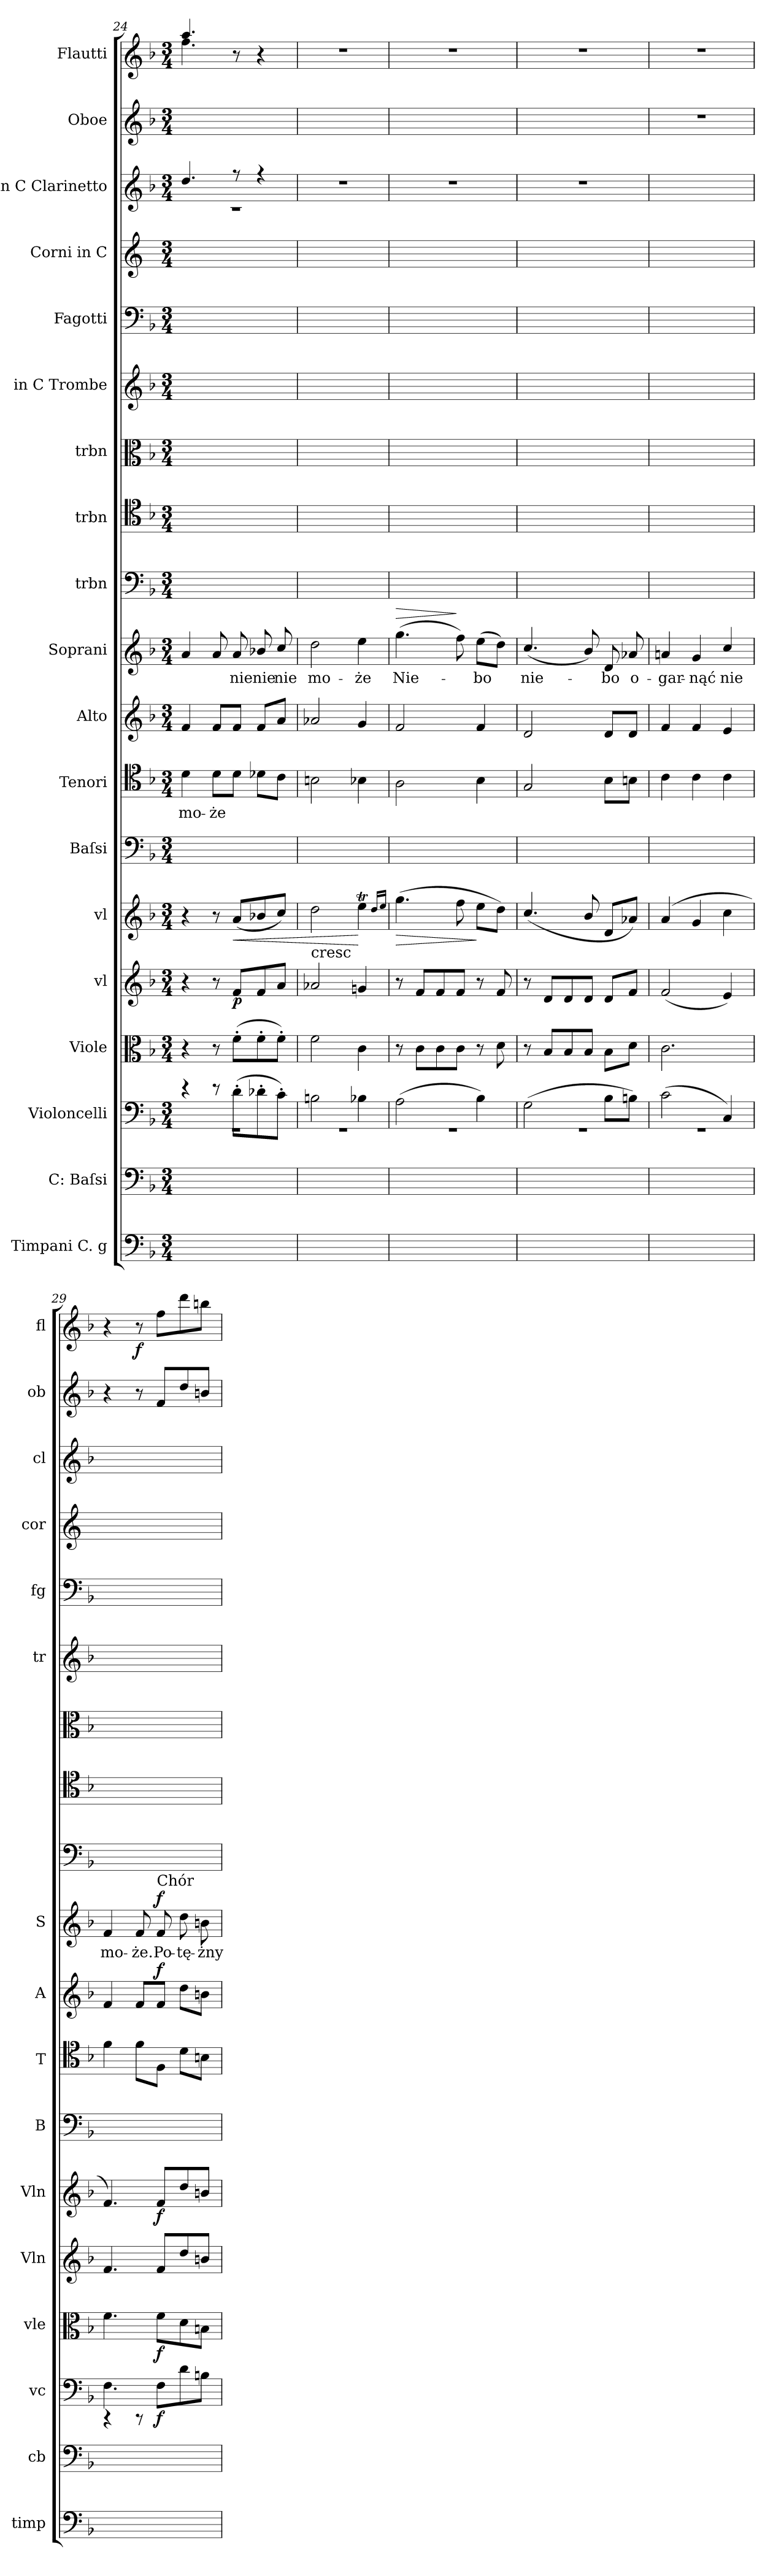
**kern	**kern	**kern	**dynam	**kern	**dynam	**kern	**dynam	**kern	**dynam	**kern	**kern	**text	**kern	**dynam	**kern	**text	**dynam	**kern	**kern	**kern	**kern	**kern	**kern	**kern	**kern	**kern	**dynam
*part19	*part18	*part17	*part17	*part16	*part16	*part15	*part15	*part14	*part14	*part13	*part12	*part12	*part11	*part11	*part10	*part10	*part10	*part9	*part8	*part7	*part6	*part5	*part4	*part3	*part2	*part1	*part1
*staff19	*staff18	*staff17	*staff17	*staff16	*staff16	*staff15	*staff15	*staff14	*staff14	*staff13	*staff12	*staff12	*staff11	*staff11	*staff10	*staff10	*staff10	*staff9	*staff8	*staff7	*staff6	*staff5	*staff4	*staff3	*staff2	*staff1	*staff1
*I"Timpani C. g	*I"C: Baſsi	*I"Violoncelli	*	*I"Viole	*	*I"vl	*	*I"vl	*	*I"Baſsi	*I"Tenori	*	*I"Alto	*	*I"Soprani	*	*	*I"trbn	*I"trbn	*I"trbn	*I"in C Trombe	*I"Fagotti	*I"Corni in C	*I"in C Clarinetto	*I"Oboe	*I"Flautti	*
*I'timp	*I'cb	*I'vc	*	*I'vle	*	*I'Vln	*	*I'Vln	*	*I'B	*I'T	*	*I'A	*	*I'S	*	*	*	*	*	*I'tr	*I'fg	*I'cor	*I'cl	*I'ob	*I'fl	*
*clefF4	*clefF4	*clefF4	*	*clefC3	*	*clefG2	*	*clefG2	*	*clefF4	*clefC4	*	*clefG2	*	*clefG2	*	*	*clefF4	*clefC4	*clefC3	*clefG2	*clefF4	*clefG2	*clefG2	*clefG2	*clefG2	*
*k[b-]	*k[b-]	*k[b-]	*	*k[b-]	*	*k[b-]	*	*k[b-]	*	*k[b-]	*k[b-]	*	*k[b-]	*	*k[b-]	*	*	*k[b-]	*k[b-]	*k[b-]	*k[b-]	*k[b-]	*k[]	*k[b-]	*k[b-]	*k[b-]	*
*M3/4	*M3/4	*M3/4	*	*M3/4	*	*M3/4	*	*M3/4	*	*M3/4	*M3/4	*	*M3/4	*	*M3/4	*	*	*M3/4	*M3/4	*M3/4	*M3/4	*M3/4	*M3/4	*M3/4	*M3/4	*M3/4	*
=24	=24	=24	=24	=24	=24	=24	=24	=24	=24	=24	=24	=24	=24	=24	=24	=24	=24	=24	=24	=24	=24	=24	=24	=24	=24	=24	=24
*	*	*^	*	*	*	*	*	*	*	*	*	*	*	*	*	*	*	*	*	*	*	*	*	*^	*	*^	*
2.ryy	2.ryy	4r	2.rGG	.	4r	.	4r	.	4r	.	2.ryy	4d\	mo-	4f/	.	4a/	.	.	2.ryy	2.ryy	2.ryy	2.ryy	2.ryy	2.ryy	4.dd/	2.rc	2.ryy	4.aa/	4.ff\	.
.	.	8r	.	.	8r	.	8r	.	8r	.	.	8d\L	-że	8f/L	.	8a/	.	.	.	.	.	.	.	.	.	.	.	.	.	.
!	!	!	!	!	!	!	!	!	!	!LO:HP:b	!	!	!	!	!	!	!	!	!	!	!	!	!	!	!	!	!	!	!	!
.	.	(8d'\L	.	.	(8f'\L	.	8f/L	p	(8a/L	<	.	8d\J	.	8f/J	.	8a/	nie	.	.	.	.	.	.	.	8r	.	.	8r	8reyy	.
.	.	8d-X'\	.	.	8f'\	.	8f/	.	8b-X/	.	.	8d-X\L	.	8f/L	.	8b-X/	nie	.	.	.	.	.	.	.	4r	.	.	4r	4reyy	.
.	.	8c'\J)	.	.	8f'\J)	.	8a/J	.	8cc/J)	.	.	8c\J	.	8a/J	.	8cc/	nie	.	.	.	.	.	.	.	.	.	.	.	.	.
*	*	*	*	*	*	*	*	*	*	*	*	*	*	*	*	*	*	*	*	*	*	*	*	*	*v	*v	*	*v	*v	*
=25	=25	=25	=25	=25	=25	=25	=25	=25	=25	=25	=25	=25	=25	=25	=25	=25	=25	=25	=25	=25	=25	=25	=25	=25	=25	=25	=25	=25
!	!	!	!	!	!	!	!LO:TX:t=cresc	!	!	!	!	!	!	!	!	!	!	!	!	!	!	!	!	!	!	!	!	!
2.ryy	2.ryy	2Bn\	2.rGG	.	2f\	.	2a-X/	.	2dd\	.	2.ryy	2Bn\	.	2a-X/	.	2dd\	mo-	.	2.ryy	2.ryy	2.ryy	2.ryy	2.ryy	2.ryy	2.r	2.ryy	2.r	.
.	.	4B-X\	.	.	4c\	.	4gn/	.	4eet\	[	.	4B-X\	.	4g/	.	4ee\	-że	.	.	.	.	.	.	.	.	.	.	.
.	.	.	.	.	.	.	.	.	16qqdd/LL	.	.	.	.	.	.	.	.	.	.	.	.	.	.	.	.	.	.	.
.	.	.	.	.	.	.	.	.	16qqee/JJ	.	.	.	.	.	.	.	.	.	.	.	.	.	.	.	.	.	.	.
=26	=26	=26	=26	=26	=26	=26	=26	=26	=26	=26	=26	=26	=26	=26	=26	=26	=26	=26	=26	=26	=26	=26	=26	=26	=26	=26	=26	=26
!	!	!	!	!	!	!	!	!	!	!LO:HP:b	!	!	!	!	!	!	!	!LO:HP:a	!	!	!	!	!	!	!	!	!	!
2.ryy	2.ryy	(2A\	2.rGG	.	8r	.	8r	.	(4.gg\	>	2.ryy	2A\	.	2f/	.	(4.gg\	Nie-	>	2.ryy	2.ryy	2.ryy	2.ryy	2.ryy	2.ryy	2.r	2.ryy	2.r	.
.	.	.	.	.	8c\L	.	8f/L	.	.	.	.	.	.	.	.	.	.	.	.	.	.	.	.	.	.	.	.	.
.	.	.	.	.	8c\	.	8f/	.	.	.	.	.	.	.	.	.	.	.	.	.	.	.	.	.	.	.	.	.
.	.	.	.	.	8c\J	.	8f/J	.	8ff\	.	.	.	.	.	.	8ff\)	.	]	.	.	.	.	.	.	.	.	.	.
.	.	4B-\)	.	.	8r	.	8r	.	8ee\L	]	.	4B-\	.	4f/	.	(8ee\L	-bo	.	.	.	.	.	.	.	.	.	.	.
.	.	.	.	.	8d\	.	8f/	.	8dd\J)	.	.	.	.	.	.	8dd\J)	.	.	.	.	.	.	.	.	.	.	.	.
=27	=27	=27	=27	=27	=27	=27	=27	=27	=27	=27	=27	=27	=27	=27	=27	=27	=27	=27	=27	=27	=27	=27	=27	=27	=27	=27	=27	=27
2.ryy	2.ryy	(2G\	2.rGG	.	8r	.	8r	.	(>4.cc/	.	2.ryy	2G/	.	2d/	.	(4.cc/	nie-	.	2.ryy	2.ryy	2.ryy	2.ryy	2.ryy	2.ryy	2.r	2.ryy	2.r	.
.	.	.	.	.	8B-/L	.	8d/L	.	.	.	.	.	.	.	.	.	.	.	.	.	.	.	.	.	.	.	.	.
.	.	.	.	.	8B-/	.	8d/	.	.	.	.	.	.	.	.	.	.	.	.	.	.	.	.	.	.	.	.	.
.	.	.	.	.	8B-/J	.	8d/J	.	8b-/	.	.	.	.	.	.	8b-/)	.	.	.	.	.	.	.	.	.	.	.	.
.	.	8B-\L	.	.	8B-\L	.	8d/L	.	8d/L	.	.	8B-\L	.	8d/L	.	8d/	-bo	.	.	.	.	.	.	.	.	.	.	.
.	.	8Bn\J)	.	.	8d\J	.	8f/J	.	8a-X/J)	.	.	8Bn\J	.	8d/J	.	8a-X/	o-	.	.	.	.	.	.	.	.	.	.	.
=28	=28	=28	=28	=28	=28	=28	=28	=28	=28	=28	=28	=28	=28	=28	=28	=28	=28	=28	=28	=28	=28	=28	=28	=28	=28	=28	=28	=28
2.ryy	2.ryy	(2c\	2.rGG	.	2.c\	.	(2f/	.	(4a/	.	2.ryy	4c\	.	4f/	.	4an/	-gar-	.	2.ryy	2.ryy	2.ryy	2.ryy	2.ryy	2.ryy	2.ryy	2.r	2.r	.
.	.	.	.	.	.	.	.	.	4g/	.	.	4c\	.	4f/	.	4g/	-nąć	.	.	.	.	.	.	.	.	.	.	.
.	.	4C/)	.	.	.	.	4e/)	.	4cc\	.	.	4c\	.	4e/	.	4cc/	nie	.	.	.	.	.	.	.	.	.	.	.
=29	=29	=29	=29	=29	=29	=29	=29	=29	=29	=29	=29	=29	=29	=29	=29	=29	=29	=29	=29	=29	=29	=29	=29	=29	=29	=29	=29	=29
2.ryy	2.ryy	4.F\	4rCC	.	4.f\	.	4.f/	.	4.f/)	.	2.ryy	4f\	.	4f/	.	4f/	mo-	.	2.ryy	2.ryy	2.ryy	2.ryy	2.ryy	2.ryy	2.ryy	4r	4r	.
.	.	.	8rCC	.	.	.	.	.	.	.	.	8f\L	.	8f/L	.	8f/	-że.	.	.	.	.	.	.	.	.	8r	8r	f
!	!	!	!	!	!	!	!	!	!	!	!	!	!	!	!	!LO:TX:a:t=Chór	!	!	!	!	!	!	!	!	!	!	!	!
!	!	!	!	!	!	!	!	!	!	!	!	!	!	!	!LO:DY:a	!	!	!LO:DY:a	!	!	!	!	!	!	!	!	!	!
.	.	8F\L	8ryy	f	8f\L	f	8f/L	.	8f/L	f	.	8F\J	.	8f/J	f	8f/	Po-	f	.	.	.	.	.	.	.	8f/L	8ff\L	.
.	.	8d\	4ryy	.	8d\	.	8dd/	.	8dd/	.	.	8d\L	.	8dd\L	.	8dd\	-tę-	.	.	.	.	.	.	.	.	8dd/	8ddd\	.
.	.	8Bn\J	.	.	8Bn\J	.	8bn/J	.	8bn/J	.	.	8Bn\J	.	8bn\J	.	8bn\	-żny	.	.	.	.	.	.	.	.	8bn/J	8bbn\J	.
*	*	*v	*v	*	*	*	*	*	*	*	*	*	*	*	*	*	*	*	*	*	*	*	*	*	*	*	*	*
=	=	=	=	=	=	=	=	=	=	=	=	=	=	=	=	=	=	=	=	=	=	=	=	=	=	=	=
*-	*-	*-	*-	*-	*-	*-	*-	*-	*-	*-	*-	*-	*-	*-	*-	*-	*-	*-	*-	*-	*-	*-	*-	*-	*-	*-	*-
